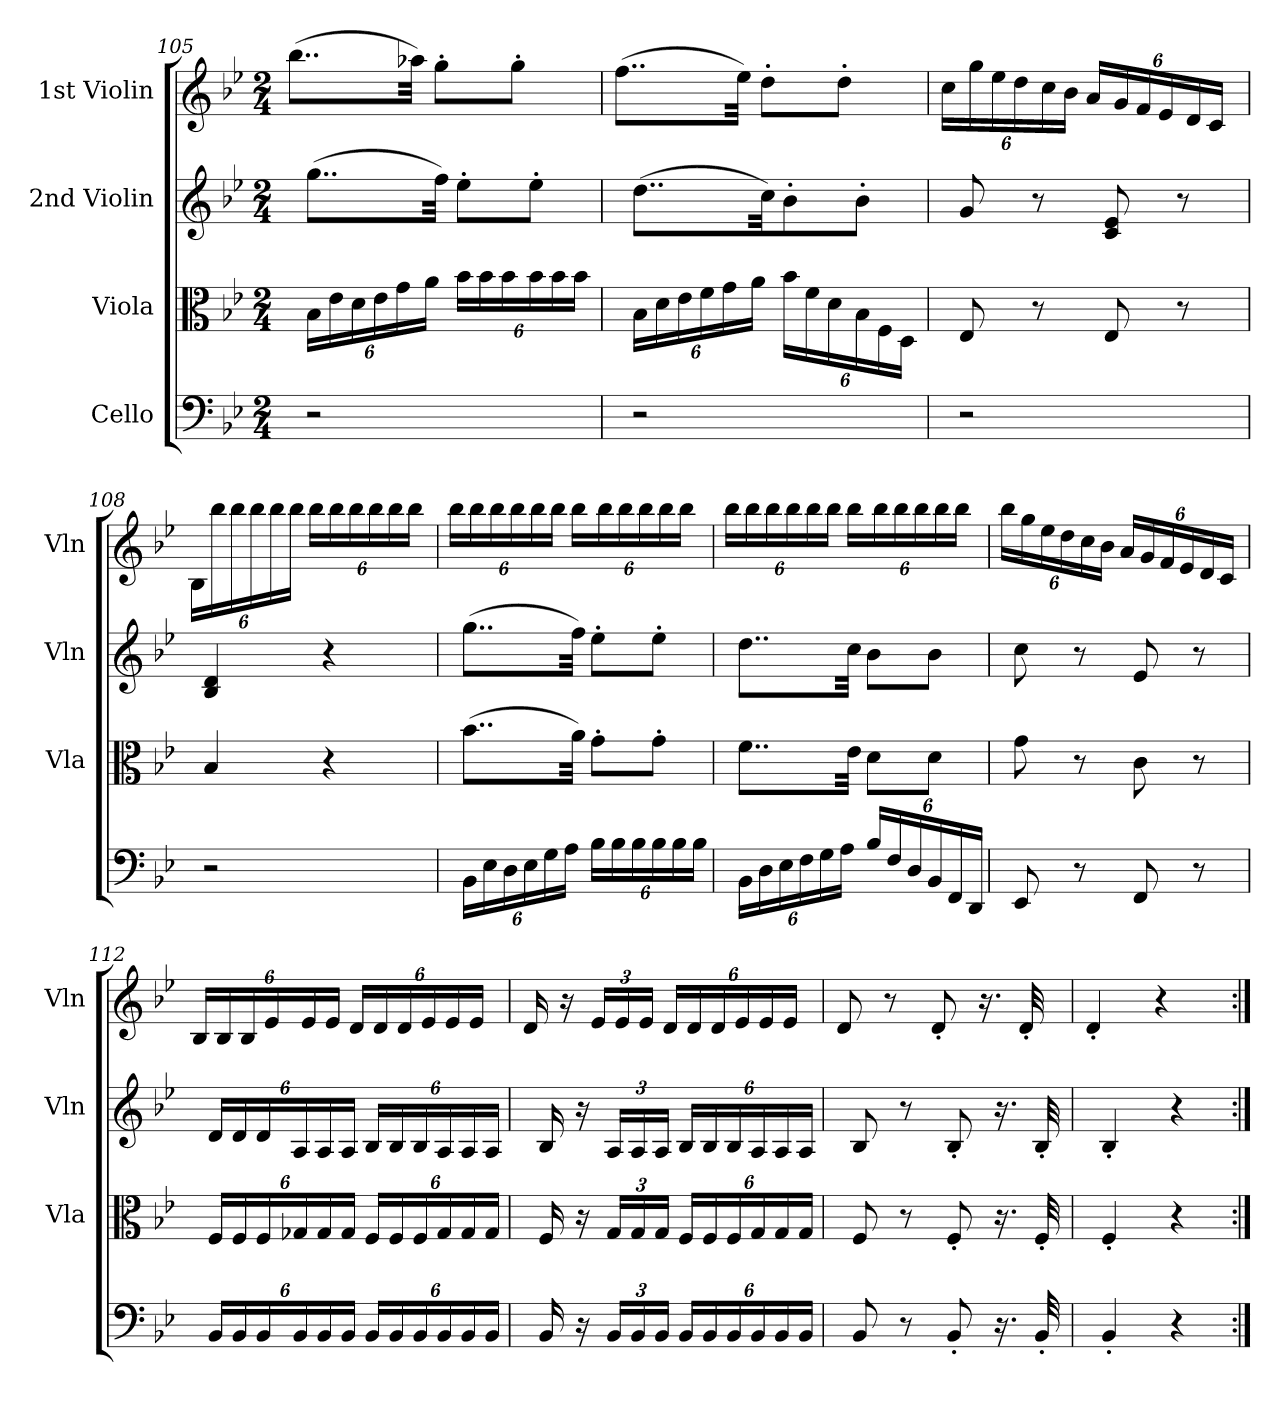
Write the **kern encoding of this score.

**kern	**kern	**kern	**kern
*part4	*part3	*part2	*part1
*staff4	*staff3	*staff2	*staff1
*I"Cello	*I"Viola	*I"2nd Violin	*I"1st Violin
*	*I'Vla	*I'Vln	*I'Vln
*clefF4	*clefC3	*clefG2	*clefG2
*k[b-e-]	*k[b-e-]	*k[b-e-]	*k[b-e-]
*B-:	*B-:	*B-:	*B-:
*M2/4	*M2/4	*M2/4	*M2/4
=105	=105	=105	=105
32ryy	32ryy	32ryy	(8..bb-L
2r	24B-LL	(8..ggL	.
.	24e-	.	.
.	24d	.	.
.	24e-	.	.
.	24g	.	.
.	.	.	32aa-XJkk)
.	24aJJ	.	.
.	.	32ffJkk)	8gg'L
.	24b-LL	8ee-'L	.
.	24b-	.	.
.	24b-	.	.
.	.	.	8gg'J
.	24b-	8ee-'J	.
.	24b-	.	.
.	24b-JJ	.	.
.	.	.	32ryy
=106	=106	=106	=106
32ryy	32ryy	32ryy	(8..ffL
2r	24B-LL	(8..ddL	.
.	24d	.	.
.	24e-	.	.
.	24f	.	.
.	24g	.	.
.	.	.	32ee-Jkk)
.	24aJJ	.	.
.	.	32ccKK)	8dd'L
.	24b-LL	8b-'	.
.	24f	.	.
.	24d	.	.
.	.	.	8dd'J
.	24B-	8b-'J	.
.	24F	.	.
.	24DJJ	.	.
.	.	.	32ryy
=107	=107	=107	=107
32ryy	32ryy	32ryy	24ccLL
2r	8E-	8g	.
.	.	.	24gg
.	.	.	24ee-
.	.	.	24dd
.	8r	8r	.
.	.	.	24cc
.	.	.	24b-JJ
.	.	.	24aLL
.	8E-	8c 8e-	.
.	.	.	24g
.	.	.	24f
.	.	.	24e-
.	8r	8r	.
.	.	.	24d
.	.	.	24cJJ
.	.	.	32ryy
=108	=108	=108	=108
32ryy	32ryy	32ryy	24B-LL
2r	4B-	4B- 4d	.
.	.	.	24bb-
.	.	.	24bb-
.	.	.	24bb-
.	.	.	24bb-
.	.	.	24bb-JJ
.	.	.	24bb-LL
.	4r	4r	.
.	.	.	24bb-
.	.	.	24bb-
.	.	.	24bb-
.	.	.	24bb-
.	.	.	24bb-JJ
.	.	.	32ryy
=109	=109	=109	=109
32ryy	32ryy	32ryy	24bb-LL
24BB-LL	(8..b-L	(8..ggL	.
.	.	.	24bb-
24E-	.	.	.
.	.	.	24bb-
24D	.	.	.
.	.	.	24bb-
24E-	.	.	.
.	.	.	24bb-
24G	.	.	.
.	.	.	24bb-JJ
24AJJ	.	.	.
.	32aJkk)	32ffJkk)	24bb-LL
24B-LL	8g'L	8ee-'L	.
.	.	.	24bb-
24B-	.	.	.
.	.	.	24bb-
24B-	.	.	.
.	.	.	24bb-
24B-	8g'J	8ee-'J	.
.	.	.	24bb-
24B-	.	.	.
.	.	.	24bb-JJ
24B-JJ	.	.	.
.	.	.	32ryy
=110	=110	=110	=110
32ryy	32ryy	32ryy	24bb-LL
24BB-LL	8..fL	8..ddL	.
.	.	.	24bb-
24D	.	.	.
.	.	.	24bb-
24E-	.	.	.
.	.	.	24bb-
24F	.	.	.
.	.	.	24bb-
24G	.	.	.
.	.	.	24bb-JJ
24AJJ	.	.	.
.	32e-Jkk	32ccJkk	24bb-LL
24B-LL	8dL	8b-L	.
.	.	.	24bb-
24F	.	.	.
.	.	.	24bb-
24D	.	.	.
.	.	.	24bb-
24BB-	8dJ	8b-J	.
.	.	.	24bb-
24FF	.	.	.
.	.	.	24bb-JJ
24DDJJ	.	.	.
.	.	.	32ryy
=111	=111	=111	=111
32ryy	32ryy	32ryy	24bb-LL
8EE-	8g	8cc	.
.	.	.	24gg
.	.	.	24ee-
.	.	.	24dd
8r	8r	8r	.
.	.	.	24cc
.	.	.	24b-JJ
.	.	.	24aLL
8FF	8c	8e-	.
.	.	.	24g
.	.	.	24f
.	.	.	24e-
8r	8r	8r	.
.	.	.	24d
.	.	.	24cJJ
.	.	.	32ryy
=112	=112	=112	=112
32ryy	32ryy	32ryy	24B-LL
24BB-LL	24FLL	24dLL	.
.	.	.	24B-
24BB-	24F	24d	.
.	.	.	24B-
24BB-	24F	24d	.
.	.	.	24e-
24BB-	24G-X	24A	.
.	.	.	24e-
24BB-	24G-	24A	.
.	.	.	24e-JJ
24BB-JJ	24G-JJ	24AJJ	.
.	.	.	24dLL
24BB-LL	24FLL	24B-LL	.
.	.	.	24d
24BB-	24F	24B-	.
.	.	.	24d
24BB-	24F	24B-	.
.	.	.	24e-
24BB-	24G-	24A	.
.	.	.	24e-
24BB-	24G-	24A	.
.	.	.	24e-JJ
24BB-JJ	24G-JJ	24AJJ	.
.	.	.	32ryy
=113	=113	=113	=113
32ryy	32ryy	32ryy	16d
16BB-	16F	16B-	.
.	.	.	16r
16r	16r	16r	.
.	.	.	24e-LL
24BB-LL	24GLL	24ALL	.
.	.	.	24e-
24BB-	24G	24A	.
.	.	.	24e-JJ
24BB-JJ	24GJJ	24AJJ	.
.	.	.	24dLL
24BB-LL	24FLL	24B-LL	.
.	.	.	24d
24BB-	24F	24B-	.
.	.	.	24d
24BB-	24F	24B-	.
.	.	.	24e-
24BB-	24G	24A	.
.	.	.	24e-
24BB-	24G	24A	.
.	.	.	24e-JJ
24BB-JJ	24GJJ	24AJJ	.
.	.	.	32ryy
=114	=114	=114	=114
32ryy	32ryy	32ryy	8d
8BB-	8F	8B-	.
.	.	.	8r
8r	8r	8r	.
.	.	.	8d'
8BB-'	8F'	8B-'	.
.	.	.	16.r
16.r	16.r	16.r	.
.	.	.	32d'
32BB-'	32F'	32B-'	32ryy
=115	=115	=115	=115
32ryy	32ryy	32ryy	4d'
4BB-'	4F'	4B-'	.
.	.	.	4r
4r	4r	4r	.
.	.	.	32ryy
=:|!	=:|!	=:|!	=:|!
*-	*-	*-	*-
